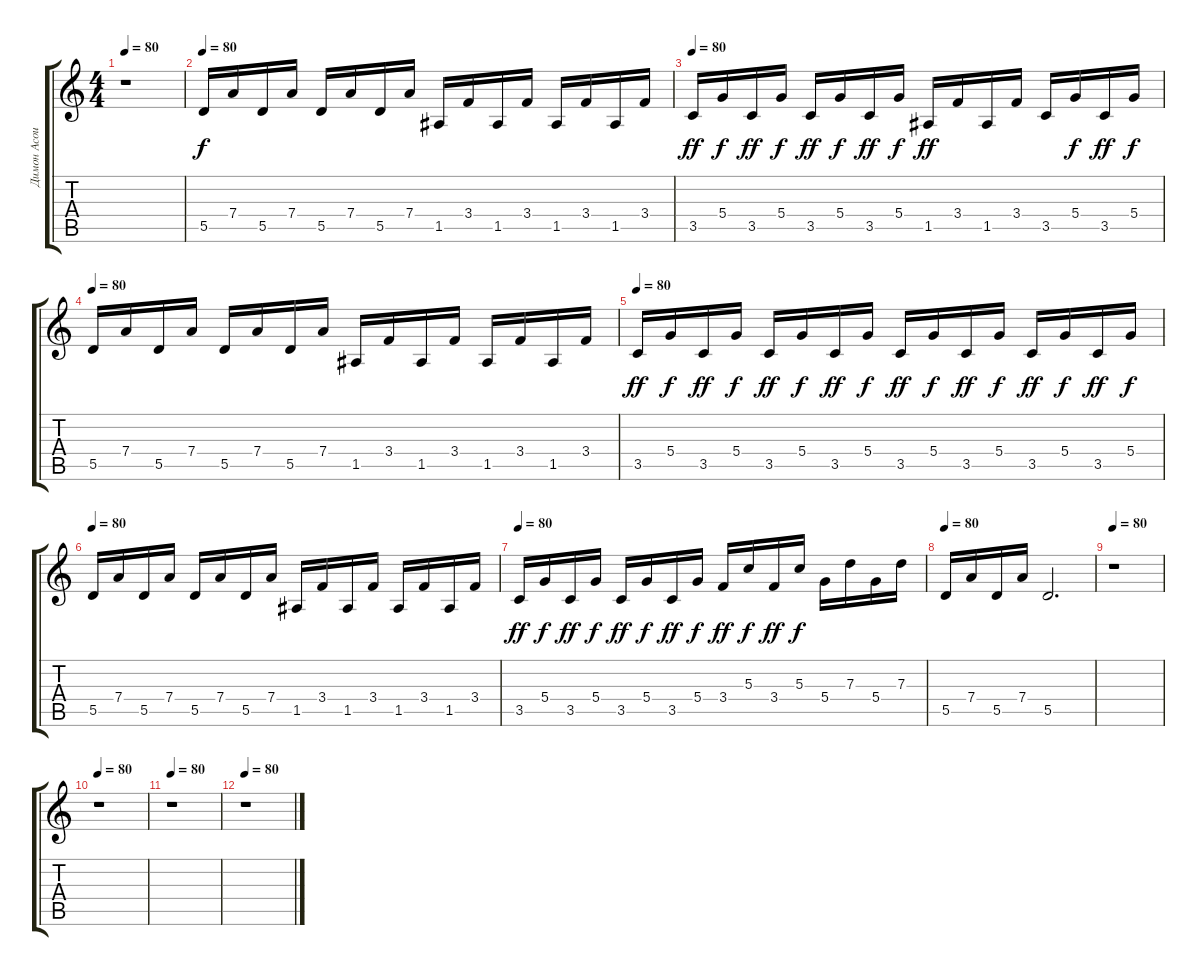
\track ("Димон Acoustic" "Димон Acou") {instrument acousticguitarsteel}
\staff {score tabs}
\tuning (E4 B3 G3 D3 A2 E2) {hide}
\ts (4 4)
\tempo 80
\clef g2
\ks c
r.1{dy f} |
\tempo 80
5.5.16 7.4.16 5.5.16 7.4.16 5.5.16 7.4.16 5.5.16 7.4.16 1.5.16 3.4.16 1.5.16 3.4.16 1.5.16 3.4.16 1.5.16 3.4.16 |
\tempo 80
3.5.16{dy ff} 5.4.16{dy f} 3.5.16{dy ff} 5.4.16{dy f} 3.5.16{dy ff} 5.4.16{dy f} 3.5.16{dy ff} 5.4.16{dy f} 1.5.16{dy ff} 3.4.16 1.5.16 3.4.16 3.5.16 5.4.16{dy f} 3.5.16{dy ff} 5.4.16{dy f} |
\tempo 80
5.5.16 7.4.16 5.5.16 7.4.16 5.5.16 7.4.16 5.5.16 7.4.16 1.5.16 3.4.16 1.5.16 3.4.16 1.5.16 3.4.16 1.5.16 3.4.16 |
\tempo 80
3.5.16{dy ff} 5.4.16{dy f} 3.5.16{dy ff} 5.4.16{dy f} 3.5.16{dy ff} 5.4.16{dy f} 3.5.16{dy ff} 5.4.16{dy f} 3.5.16{dy ff} 5.4.16{dy f} 3.5.16{dy ff} 5.4.16{dy f} 3.5.16{dy ff} 5.4.16{dy f} 3.5.16{dy ff} 5.4.16{dy f} |
\tempo 80
5.5.16 7.4.16 5.5.16 7.4.16 5.5.16 7.4.16 5.5.16 7.4.16 1.5.16 3.4.16 1.5.16 3.4.16 1.5.16 3.4.16 1.5.16 3.4.16 |
\tempo 80
3.5.16{dy ff} 5.4.16{dy f} 3.5.16{dy ff} 5.4.16{dy f} 3.5.16{dy ff} 5.4.16{dy f} 3.5.16{dy ff} 5.4.16{dy f} 3.4.16{dy ff} 5.3.16{dy f} 3.4.16{dy ff} 5.3.16{dy f} 5.4.16 7.3.16 5.4.16 7.3.16 |
\tempo 80
5.5.16 7.4.16 5.5.16 7.4.16 5.5.2{d} |
\tempo 80
r.1 |
\tempo 80
r.1 |
\tempo 80
r.1 |
\tempo 80
r.1
